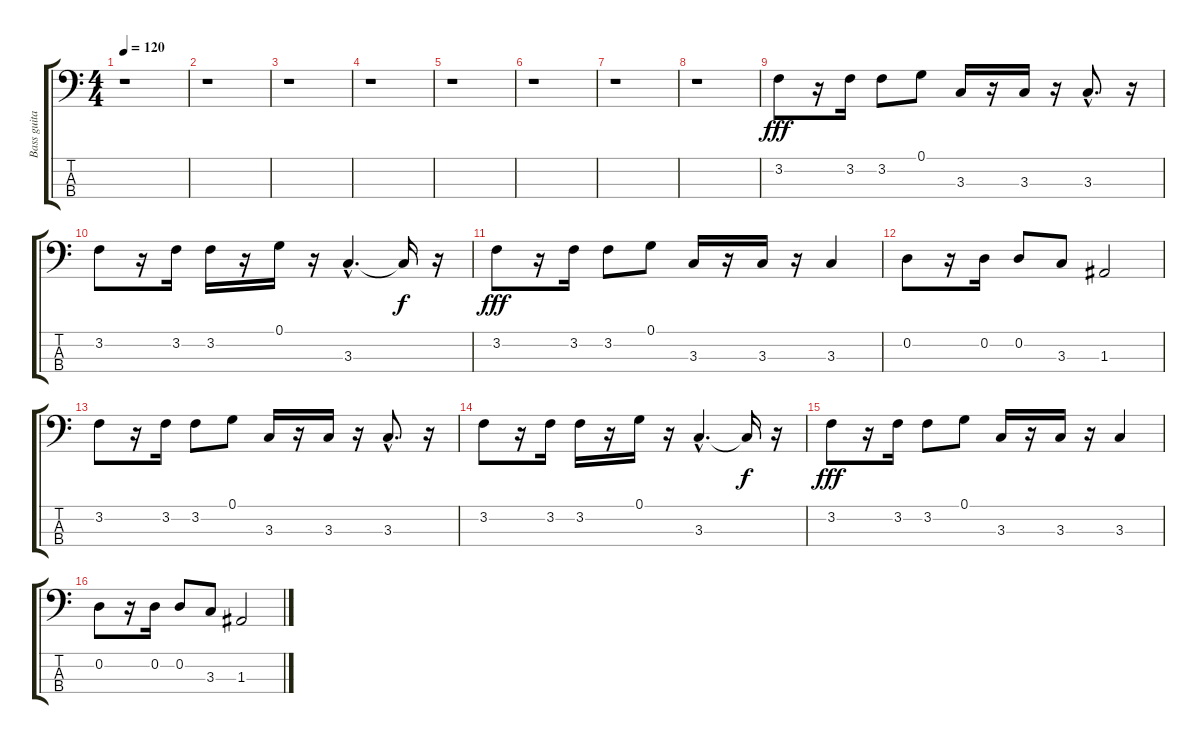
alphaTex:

\track ("Bass guitar     " "Bass guita") {instrument electricbassfinger}
\staff {score tabs}
\tuning (G2 D2 A1 E1) {hide}
\ts (4 4)
\tempo 120
\clef f4
\ks c
r.1{dy fff instrument electricbassfinger} |
r.1 |
r.1 |
r.1 |
r.1 |
r.1 |
r.1 |
r.1 |
3.2.8 r.16 3.2.16 3.2.8 0.1.8 3.3.16 r.16 3.3.16 r.16 3.3{hac}.8{d} r.16 |
3.2.8 r.16 3.2.16 3.2.16 r.16 0.1.16 r.16 3.3{hac}.4{d} 3.3{t}.16{dy f} r.16 |
3.2.8{dy fff} r.16 3.2.16 3.2.8 0.1.8 3.3.16 r.16 3.3.16 r.16 3.3.4 |
0.2.8 r.16 0.2.16 0.2.8 3.3.8 1.3.2 |
3.2.8 r.16 3.2.16 3.2.8 0.1.8 3.3.16 r.16 3.3.16 r.16 3.3{hac}.8{d} r.16 |
3.2.8 r.16 3.2.16 3.2.16 r.16 0.1.16 r.16 3.3{hac}.4{d} 3.3{t}.16{dy f} r.16 |
3.2.8{dy fff} r.16 3.2.16 3.2.8 0.1.8 3.3.16 r.16 3.3.16 r.16 3.3.4 |
0.2.8 r.16 0.2.16 0.2.8 3.3.8 1.3.2
